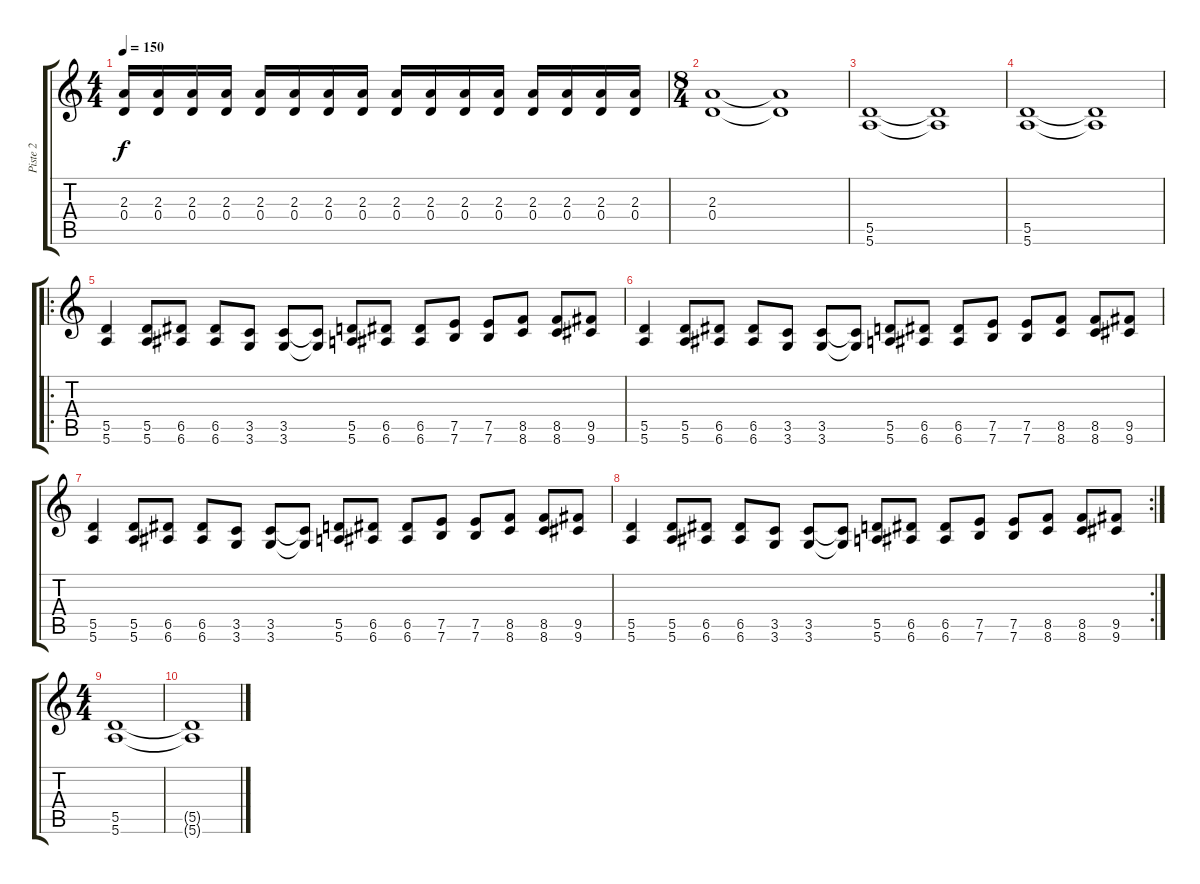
\track ("Piste 2" "Piste 2") {instrument overdrivenguitar}
\staff {score tabs}
\tuning (E4 B3 G3 D3 A2 E2) {hide}
\ts (4 4)
\tempo 150
\clef g2
\ks c
(2.3 0.4).16{dy f} (2.3 0.4).16 (2.3 0.4).16 (2.3 0.4).16 (2.3 0.4).16 (2.3 0.4).16 (2.3 0.4).16 (2.3 0.4).16 (2.3 0.4).16 (2.3 0.4).16 (2.3 0.4).16 (2.3 0.4).16 (2.3 0.4).16 (2.3 0.4).16 (2.3 0.4).16 (2.3 0.4).16 |
\ts (8 4)
(2.3 0.4).1 (2.3{t} 0.4{t}).1 |
(5.5 5.6).1 (5.5{t} 5.6{t}).1 |
(5.5 5.6).1 (5.5{t} 5.6{t}).1 |
\ro
(5.5 5.6).4 (5.5 5.6).8 (6.5 6.6).8 (6.5 6.6).8 (3.5 3.6).8 (3.5 3.6).8 (3.5{t} 3.6{t}).8 (5.5 5.6).8 (6.5 6.6).8 (6.5 6.6).8 (7.5 7.6).8 (7.5 7.6).8 (8.5 8.6).8 (8.5 8.6).8 (9.5 9.6).8 |
(5.5 5.6).4 (5.5 5.6).8 (6.5 6.6).8 (6.5 6.6).8 (3.5 3.6).8 (3.5 3.6).8 (3.5{t} 3.6{t}).8 (5.5 5.6).8 (6.5 6.6).8 (6.5 6.6).8 (7.5 7.6).8 (7.5 7.6).8 (8.5 8.6).8 (8.5 8.6).8 (9.5 9.6).8 |
(5.5 5.6).4 (5.5 5.6).8 (6.5 6.6).8 (6.5 6.6).8 (3.5 3.6).8 (3.5 3.6).8 (3.5{t} 3.6{t}).8 (5.5 5.6).8 (6.5 6.6).8 (6.5 6.6).8 (7.5 7.6).8 (7.5 7.6).8 (8.5 8.6).8 (8.5 8.6).8 (9.5 9.6).8 |
\rc 2
(5.5 5.6).4 (5.5 5.6).8 (6.5 6.6).8 (6.5 6.6).8 (3.5 3.6).8 (3.5 3.6).8 (3.5{t} 3.6{t}).8 (5.5 5.6).8 (6.5 6.6).8 (6.5 6.6).8 (7.5 7.6).8 (7.5 7.6).8 (8.5 8.6).8 (8.5 8.6).8 (9.5 9.6).8 |
\ts (4 4)
(5.5 5.6).1 |
(5.5{t} 5.6{t}).1
